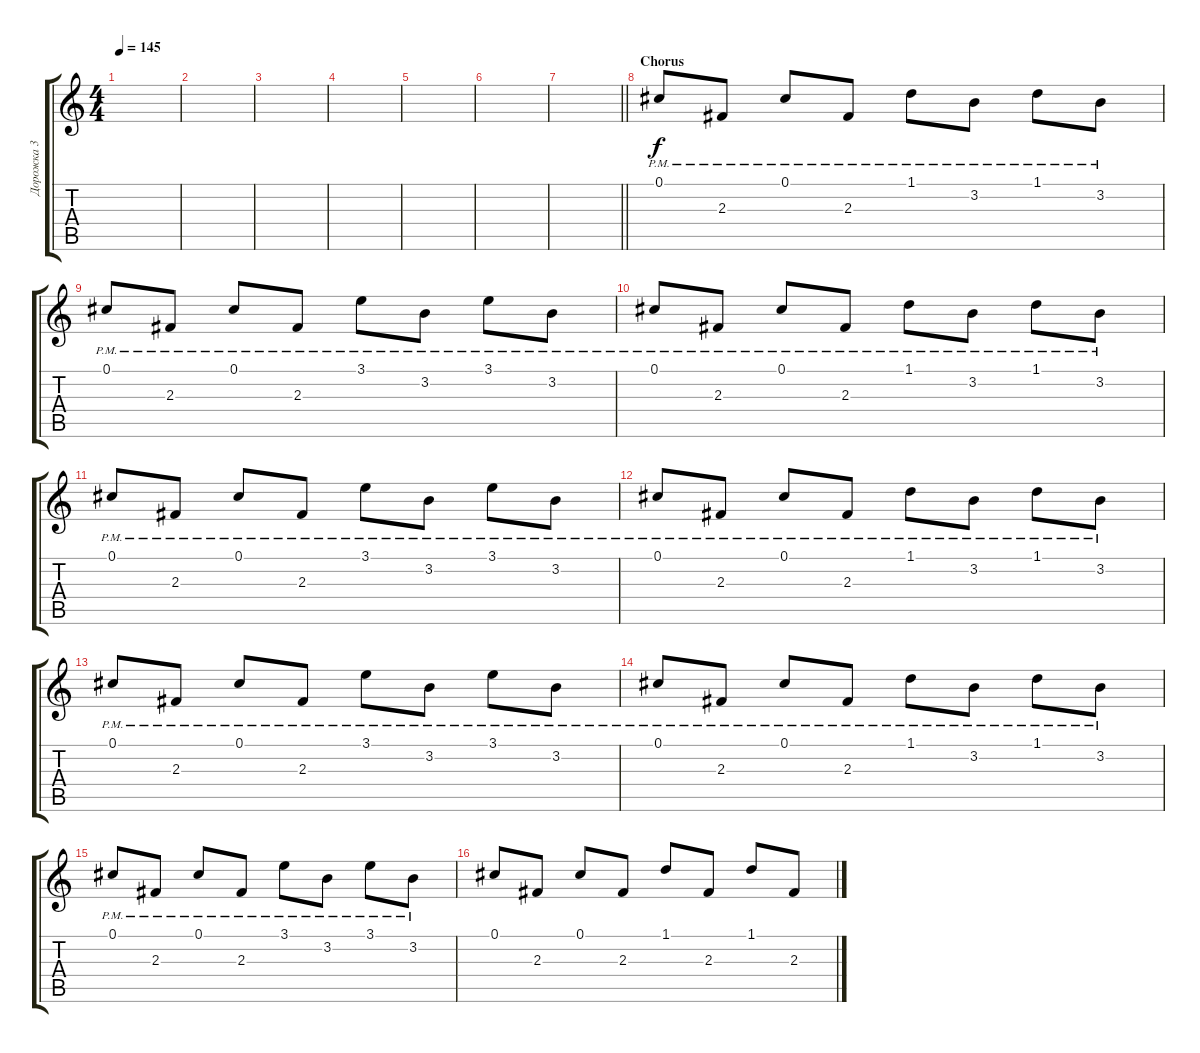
\track ("Дорожка 3" "Дорожка 3") {instrument distortionguitar}
\staff {score tabs}
\tuning (Db4 Ab3 E3 B2 Gb2 B1) {hide}
\ts (4 4)
\tempo 145
\clef g2
\ks c
|
|
|
|
|
|
\barLineRight lightlight
|
\section ("" "Chorus")
0.1{pm}.8 2.3{pm}.8 0.1{pm}.8 2.3{pm}.8 1.1{pm}.8 3.2{pm}.8 1.1{pm}.8 3.2{pm}.8 |
0.1{pm}.8 2.3{pm}.8 0.1{pm}.8 2.3{pm}.8 3.1{pm}.8 3.2{pm}.8 3.1{pm}.8 3.2{pm}.8 |
0.1{pm}.8 2.3{pm}.8 0.1{pm}.8 2.3{pm}.8 1.1{pm}.8 3.2{pm}.8 1.1{pm}.8 3.2{pm}.8 |
0.1{pm}.8 2.3{pm}.8 0.1{pm}.8 2.3{pm}.8 3.1{pm}.8 3.2{pm}.8 3.1{pm}.8 3.2{pm}.8 |
0.1{pm}.8 2.3{pm}.8 0.1{pm}.8 2.3{pm}.8 1.1{pm}.8 3.2{pm}.8 1.1{pm}.8 3.2{pm}.8 |
0.1{pm}.8 2.3{pm}.8 0.1{pm}.8 2.3{pm}.8 3.1{pm}.8 3.2{pm}.8 3.1{pm}.8 3.2{pm}.8 |
0.1{pm}.8 2.3{pm}.8 0.1{pm}.8 2.3{pm}.8 1.1{pm}.8 3.2{pm}.8 1.1{pm}.8 3.2{pm}.8 |
0.1{pm}.8 2.3{pm}.8 0.1{pm}.8 2.3{pm}.8 3.1{pm}.8 3.2{pm}.8 3.1{pm}.8 3.2{pm}.8 |
0.1.8 2.3.8 0.1.8 2.3.8 1.1.8 2.3.8 1.1.8 2.3.8
